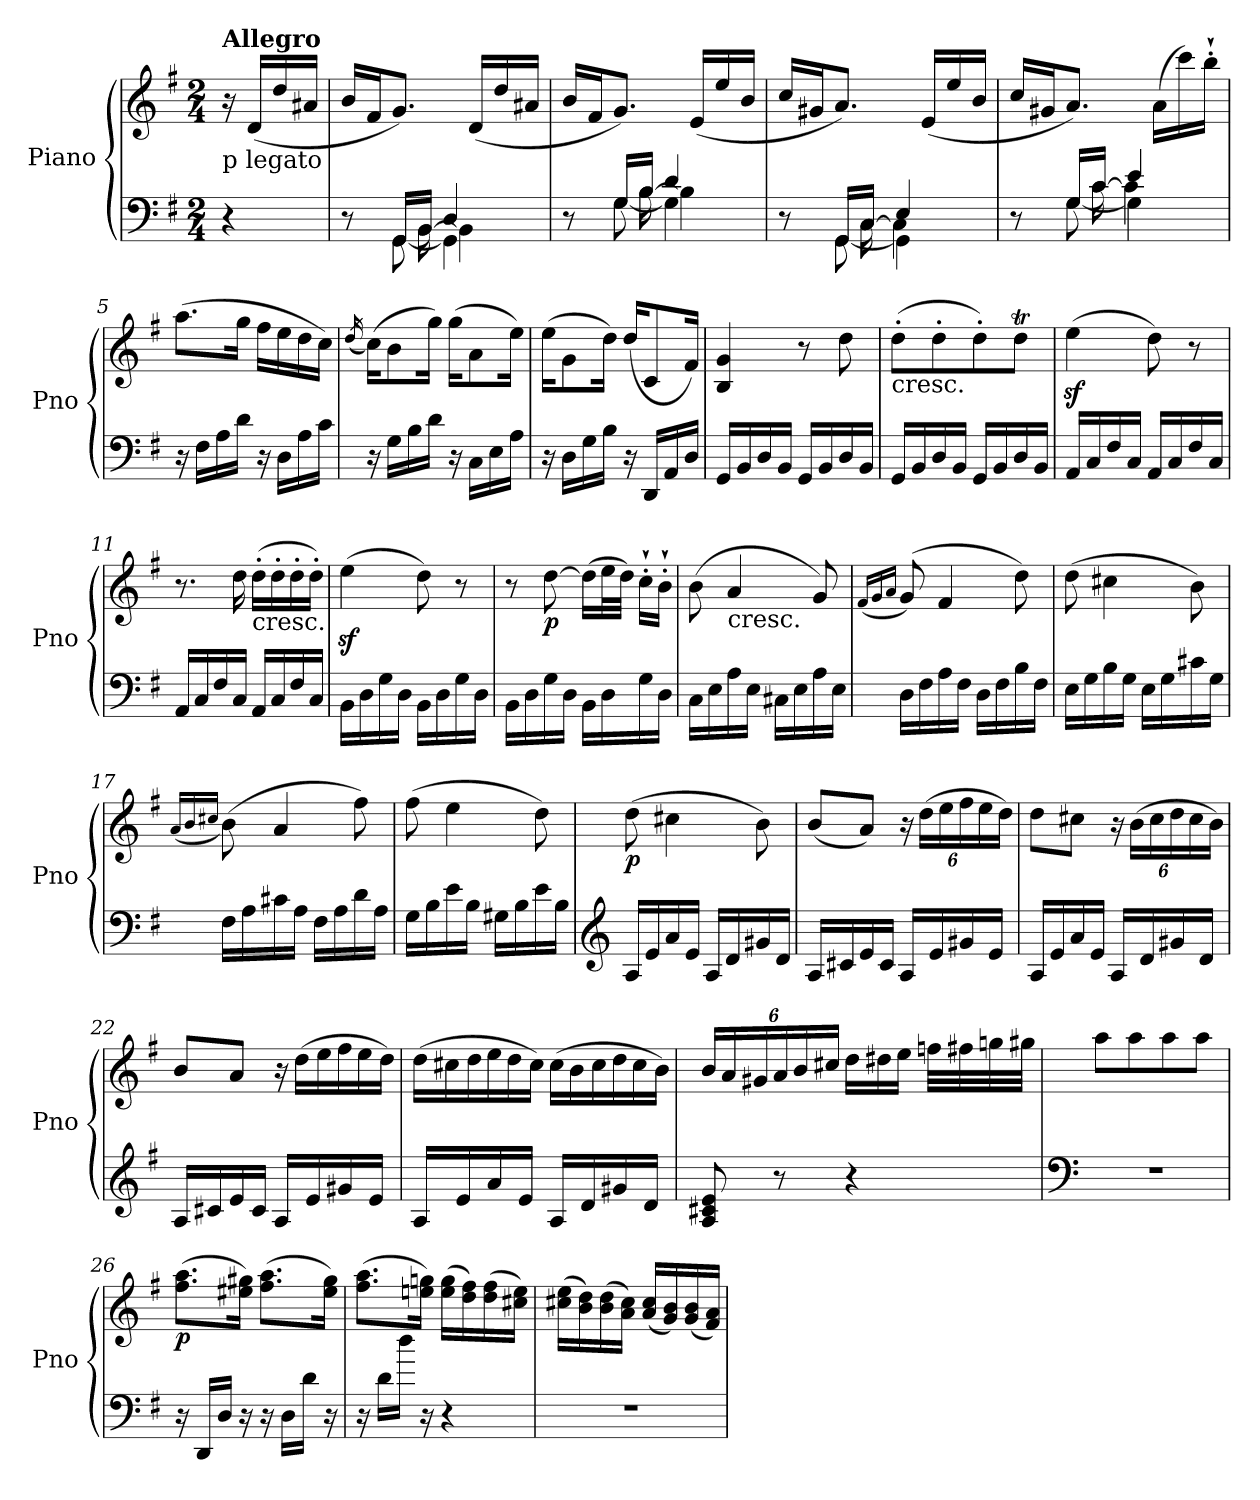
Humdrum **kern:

**kern	**kern	**dynam
*part1	*part1	*part1
*staff2	*staff1	*staff1/2
*I"Piano	*	*
*I'Pno	*	*
*clefF4	*clefG2	*
*k[f#]	*k[f#]	*
*G:	*G:	*
*M2/4	*M2/4	*
=	=	=
!	!LO:TX:b:t=p legato	!
!	!LO:TX:a:B:t=Allegro	!
4r	16r	.
.	(>16d/LL	.
.	16dd/	.
.	16a#X/JJ	.
=1	=1	=1
*^	*	*
*	*^	*	*
8r	8ryy	8.ryy	16b/LL	.
.	.	.	16f#/J	.
16GG/LL	[8GG\	.	8.g/J)	.
16BB/JJ	.	[16BB\	.	.
4D/	4GG\]	4BB\]	.	.
.	.	.	(<16d/LL	.
.	.	.	16dd/	.
.	.	.	16a#X/JJ	.
=2	=2	=2	=2	=2
8r	8ryy	8.ryy	16b/LL	.
.	.	.	16f#/J	.
16G/LL	[8G\	.	8.g/J)	.
16B/JJ	.	[16B\	.	.
4d/	4G\]	4B\]	.	.
.	.	.	(<16e/LL	.
.	.	.	16ee/	.
.	.	.	16b/JJ	.
=3	=3	=3	=3	=3
8r	8ryy	8.ryy	16cc/LL	.
.	.	.	16g#X/J	.
16GG/LL	[8GG\	.	8.a/J)	.
16C/JJ	.	[16C\	.	.
4E/	4GG\]	4C\]	.	.
.	.	.	(<16e/LL	.
.	.	.	16ee/	.
.	.	.	16b/JJ	.
=4	=4	=4	=4	=4
8r	8ryy	8.ryy	16cc/LL	.
.	.	.	16g#X/J	.
16G/LL	[8G\	.	8.a/J)	.
16c/JJ	.	[16c\	.	.
4e/	4G\]	4c\]	.	.
.	.	.	(>16a\LL	.
.	.	.	16ccc\)	.
.	.	.	16bb'`\JJ	.
*v	*v	*v	*	*
!!LO:LB:g=z
=5	=5	=5
16r	(>8.aa\L	.
16F#\LL	.	.
16A\	.	.
16d\JJ	16gg\Jk	.
16r	16ff#\LL	.
16D\LL	16ee\	.
16A\	16dd\	.
16c\JJ	16cc\JJ)	.
=6	=6	=6
.	(<16qdd/	.
16r	(>16cc\KL)	.
16G\LL	8b\	.
16B\	.	.
16d\JJ	16gg\Jk)	.
16r	(>16gg\KL	.
16C\LL	8a\	.
16E\	.	.
16A\JJ	16ee\Jk)	.
=7	=7	=7
16r	(>16ee\KL	.
16D\LL	8g\	.
16G\	.	.
16B\JJ	16dd\Jk)	.
16r	(<16dd/KL	.
16DD/LL	8c/	.
16AA/	.	.
16D/JJ	16f#/Jk)	.
=8	=8	=8
16GG/LL	4B/ 4g/	.
16BB/	.	.
16D/	.	.
16BB/JJ	.	.
16GG/LL	8r	.
16BB/	.	.
16D/	8dd\	.
16BB/JJ	.	.
=9	=9	=9
!	!LO:TX:b:t=cresc.	!
16GG/LL	(<8dd'\L	.
16BB/	.	.
16D/	8dd'\	.
16BB/JJ	.	.
16GG/LL	8dd'\)	.
16BB/	.	.
16D/	8ddT\J	.
16BB/JJ	.	.
=10	=10	=10
16AA/LL	(>4eez<\	.
16C/	.	.
16F#/	.	.
16C/JJ	.	.
16AA/LL	8dd\)	.
16C/	.	.
16F#/	8r	.
16C/JJ	.	.
!!LO:LB:g=z
=11	=11	=11
16AA/LL	8.r	.
16C/	.	.
16F#/	.	.
16C/JJ	16dd\	.
!	!LO:TX:b:t=cresc.	!
16AA/LL	(>16dd'\LL	.
16C/	16dd'\	.
16F#/	16dd'\	.
16C/JJ	16dd'\JJ)	.
=12	=12	=12
16BB\LL	(>4eez<\	.
16D\	.	.
16G\	.	.
16D\JJ	.	.
16BB\LL	8dd\)	.
16D\	.	.
16G\	8r	.
16D\JJ	.	.
=13	=13	=13
16BB\LL	8r	.
16D\	.	.
!	!	!LO:DY:b
16G\	[8dd\	p
16D\JJ	.	.
16BB\LL	(>16dd\LL]	.
16D\	32ee\L	.
.	32dd\JJJ)	.
16G\	16cc'`\LL	.
16D\JJ	16b'`\JJ	.
=14	=14	=14
16C\LL	(>8b\	.
16E\	.	.
!	!LO:TX:b:t=cresc.	!
16A\	4a/	.
16E\JJ	.	.
16C#X\LL	.	.
16E\	.	.
16A\	8g/)	.
16E\JJ	.	.
=15	=15	=15
.	(<16qf#/LL	.
.	16qg/	.
.	16qa/JJ	.
16D\LL	(>8g/)	.
16F#\	.	.
16A\	4f#/	.
16F#\JJ	.	.
16D\LL	.	.
16F#\	.	.
16B\	8dd\)	.
16F#\JJ	.	.
!!LO:LB:g=z
=16	=16	=16
16E\LL	(>8dd\	.
16G\	.	.
16B\	4cc#X\	.
16G\JJ	.	.
16E\LL	.	.
16G\	.	.
16c#X\	8b\)	.
16G\JJ	.	.
=17	=17	=17
.	(<16qa/LL	.
.	16qb/	.
.	16qcc#X/JJ	.
16F#\LL	(>8b\)	.
16A\	.	.
16c#X\	4a/	.
16A\JJ	.	.
16F#\LL	.	.
16A\	.	.
16d\	8ff#\)	.
16A\JJ	.	.
=18	=18	=18
16G\LL	(>8ff#\	.
16B\	.	.
16e\	4ee\	.
16B\JJ	.	.
16G#X\LL	.	.
16B\	.	.
16e\	8dd\)	.
16B\JJ	.	.
=19	=19	=19
*clefG2	*	*
!	!	!LO:DY:b
16A/LL	(>8dd\	p
16e/	.	.
16a/	4cc#X\	.
16e/JJ	.	.
16A/LL	.	.
16d/	.	.
16g#X/	8b\)	.
16d/JJ	.	.
!!LO:LB:g=z
=20	=20	=20
16A/LL	(<8b/L	.
16c#X/	.	.
16e/	8a/J)	.
16c#/JJ	.	.
*	*Xbrackettup	*
16A/LL	24r	.
.	(>24dd\LL	.
16e/	.	.
.	24ee\	.
16g#X/	24ff#\	.
.	24ee\	.
16e/JJ	.	.
.	24dd\JJ)	.
=21	=21	=21
16A/LL	8dd\L	.
16e/	.	.
16a/	8cc#X\J	.
16e/JJ	.	.
16A/LL	24r	.
.	(>24b\LL	.
16d/	.	.
.	24cc#\	.
16g#X/	24dd\	.
.	24cc#\	.
16d/JJ	.	.
.	24b\JJ)	.
=22	=22	=22
16A/LL	8b/L	.
16c#X/	.	.
16e/	8a/J	.
16c#/JJ	.	.
*	*Xtuplet	*
16A/LL	24r	.
.	(>24dd\LL	.
16e/	.	.
.	24ee\	.
16g#X/	24ff#\	.
.	24ee\	.
16e/JJ	.	.
.	24dd\JJ)	.
!!LO:PB:g=z
=23	=23	=23
16A/LL	(>24dd\LL	.
.	24cc#X\	.
16e/	.	.
.	24dd\	.
16a/	24ee\	.
.	24dd\	.
16e/JJ	.	.
.	24cc#\JJ)	.
16A/LL	(>24cc#\LL	.
.	24b\	.
16d/	.	.
.	24cc#\	.
16g#X/	24dd\	.
.	24cc#\	.
16d/JJ	.	.
.	24b\JJ)	.
=24	=24	=24
*	*tuplet	*
8A/ 8c#X/ 8e/	24b/LL	.
.	24a/	.
.	24g#X/	.
8r	24a/	.
.	24b/	.
.	24cc#X/JJ	.
*	*Xtuplet	*
4r	24dd\LL	.
.	24dd#X\	.
.	24ee\JJ	.
.	32ffn\LLL	.
.	32ff#X\	.
.	32ggn\	.
.	32gg#X\JJJ	.
=25	=25	=25
*clefF4	*	*
2r	8aa\L	.
.	8aa\	.
.	8aa\	.
.	8aa\J	.
!!LO:LB:g=z
=26	=26	=26
!	!	!LO:DY:b
16r	(>8.ff#\ 8.aa\L	p
16DD/LL	.	.
16D/JJ	.	.
16r	16ee#X\ 16gg#X\Jk)	.
16r	(>8.ff#\ 8.aa\L	.
16D\LL	.	.
16d\JJ	.	.
16r	16ee#\ 16gg#\Jk)	.
=27	=27	=27
16r	(>8.ff#\ 8.aa\L	.
16d\LL	.	.
16dd\JJ	.	.
16r	16een\ 16ggn\Jk)	.
4r	(>16ee\ 16gg\LL	.
.	16dd\ 16ff#\)	.
.	(>16dd\ 16ff#\	.
.	16cc#X\ 16ee\JJ)	.
=28	=28	=28
2r	(>16cc#X\ 16ee\LL	.
.	16b\ 16dd\)	.
.	(>16b\ 16dd\	.
.	16a\ 16cc#\JJ)	.
.	(<16a/ 16cc#/LL	.
.	16g/ 16b/)	.
.	(<16g/ 16b/	.
.	16f#/ 16a/JJ)	.
=	=	=
*-	*-	*-
